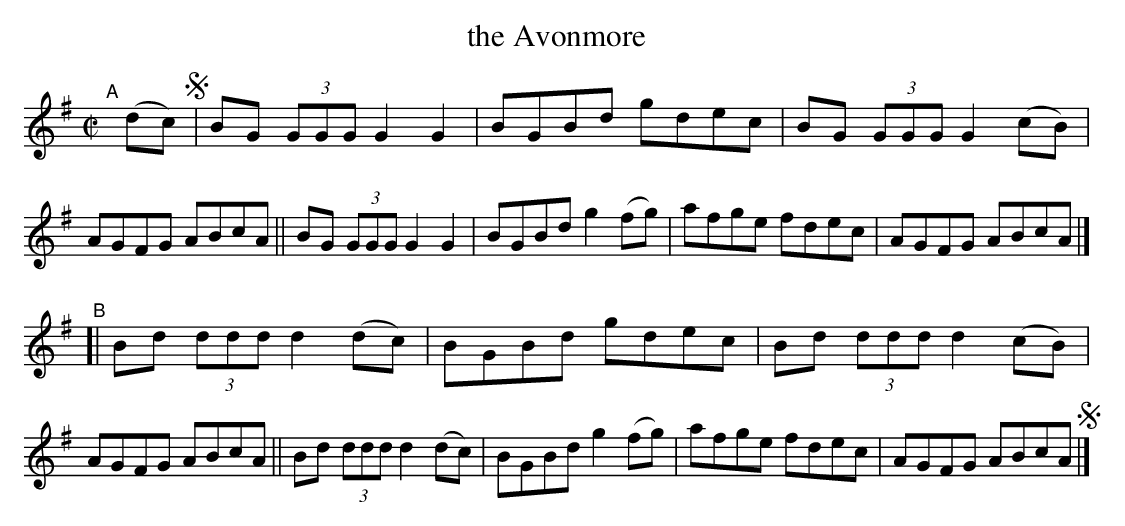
X:1
T: the Avonmore
M: C|
L: 1/8
K: G
"^A"[|] (dc) !segno!\
 | BG (3GGG G2G2 | BGBd gdec | BG (3GGG G2(cB) | AGFG ABcA \
|| BG (3GGG G2G2 | BGBd g2(fg) | afge fdec | AGFG ABcA |]
"^B"\
[| Bd (3ddd d2(dc) | BGBd gdec | Bd (3ddd d2(cB) | AGFG ABcA \
|| Bd (3ddd d2(dc) | BGBd g2(fg) | afge fdec | AGFG ABcA !segno!|]
